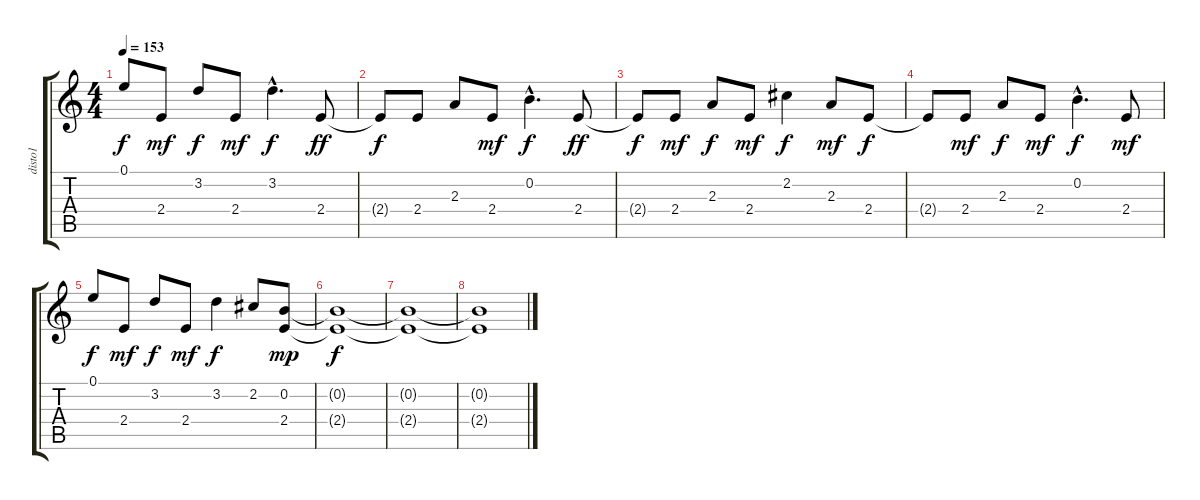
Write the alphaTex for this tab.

\track ("disto1" "disto1") {instrument distortionguitar}
\staff {score tabs}
\tuning (E4 B3 G3 D3 A2 E2) {hide}
\ts (4 4)
\tempo 153
\clef g2
\ks c
0.1.8{dy f} 2.4.8{dy mf} 3.2.8{dy f} 2.4.8{dy mf} 3.2{hac}.4{d dy f} 2.4.8{dy ff} |
2.4{t}.8{dy f} 2.4.8 2.3.8 2.4.8{dy mf} 0.2{hac}.4{d dy f} 2.4.8{dy ff} |
2.4{t}.8{dy f} 2.4.8{dy mf} 2.3.8{dy f} 2.4.8{dy mf} 2.2.4{dy f} 2.3.8{dy mf} 2.4.8{dy f} |
2.4{t}.8 2.4.8{dy mf} 2.3.8{dy f} 2.4.8{dy mf} 0.2{hac}.4{d dy f} 2.4.8{dy mf} |
0.1.8{dy f} 2.4.8{dy mf} 3.2.8{dy f} 2.4.8{dy mf} 3.2.4{dy f} 2.2.8 (0.2 2.4).8{dy mp} |
(0.2{t} 2.4{t}).1{dy f} |
(0.2{t} 2.4{t}).1 |
(0.2{t} 2.4{t}).1
